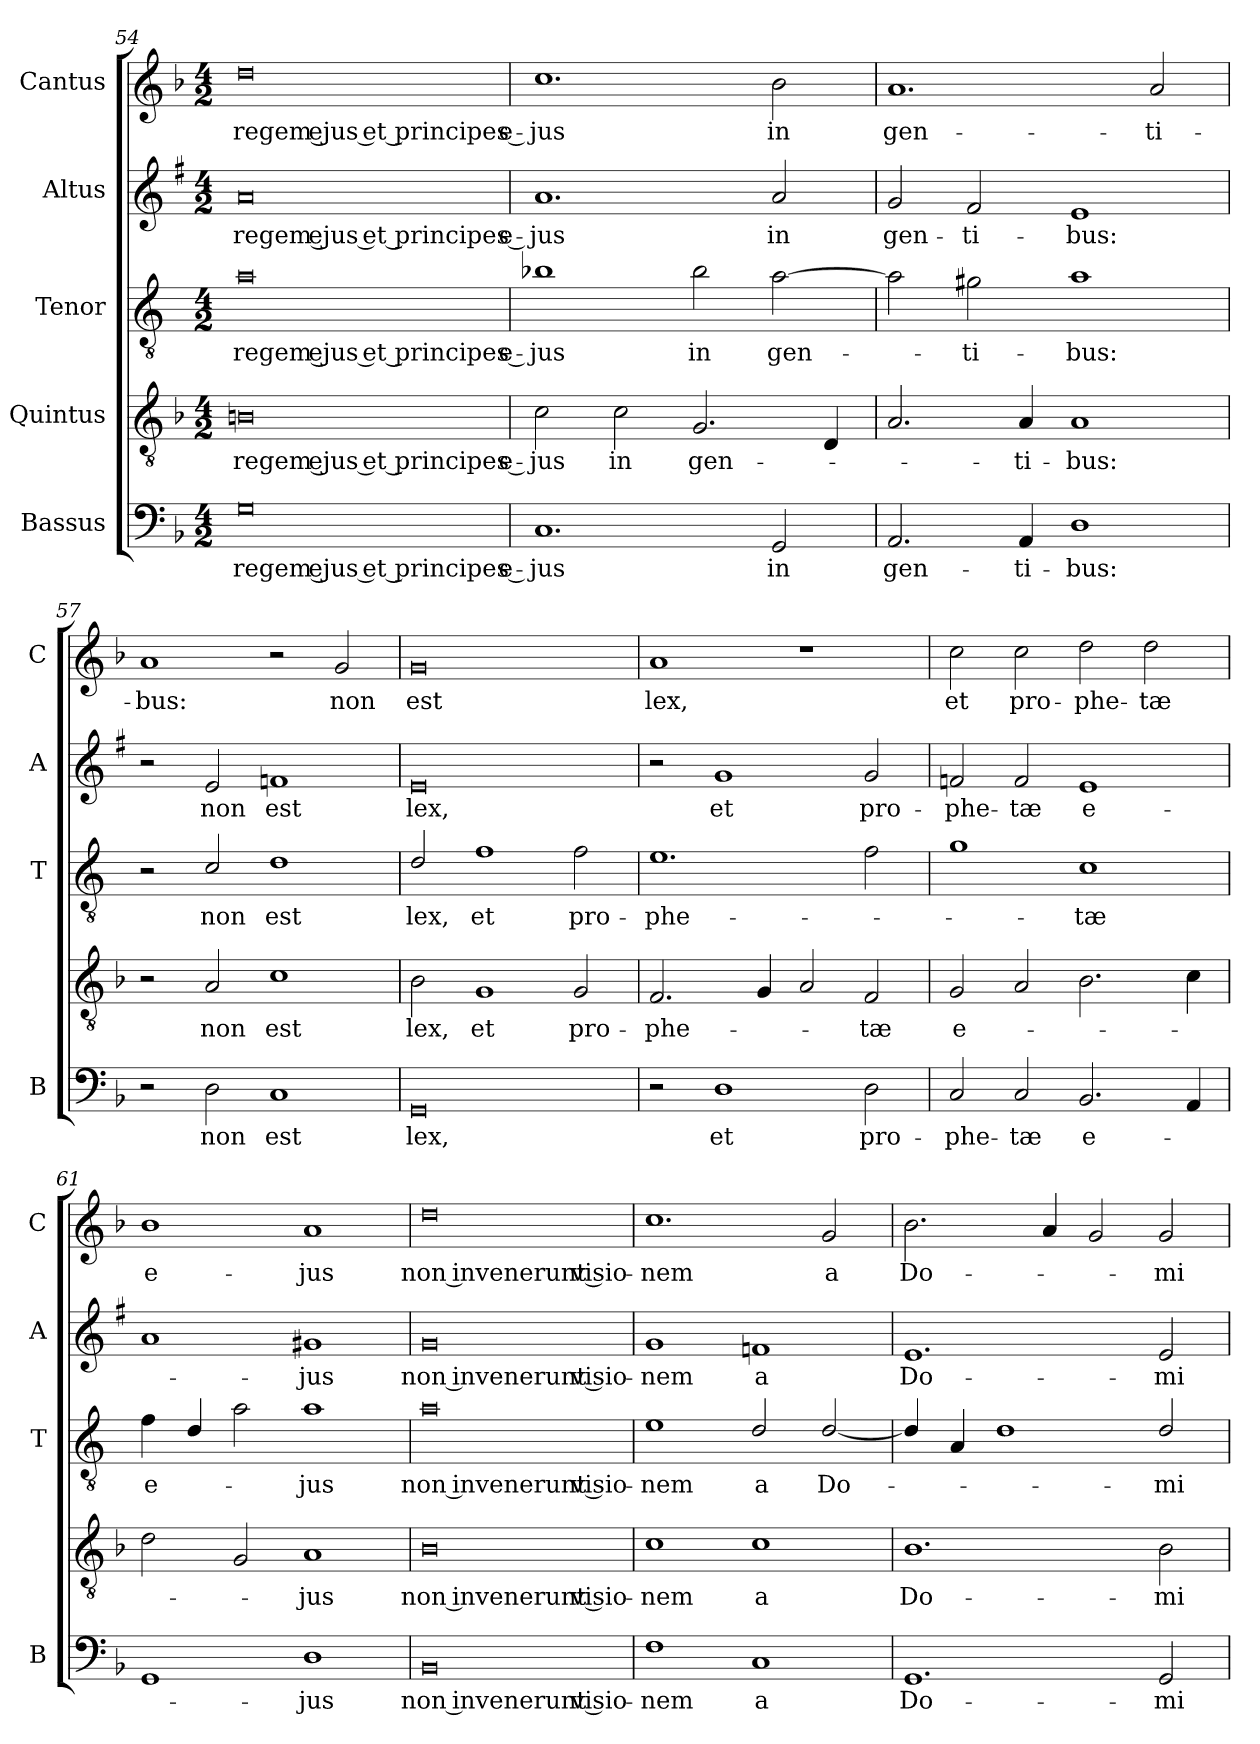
**kern	**text	**kern	**text	**kern	**text	**kern	**text	**kern	**text
*part5	*part5	*part4	*part4	*part3	*part3	*part2	*part2	*part1	*part1
*staff5	*staff5	*staff4	*staff4	*staff3	*staff3	*staff2	*staff2	*staff1	*staff1
*I"Bassus	*	*I"Quintus	*	*I"Tenor	*	*I"Altus	*	*I"Cantus	*
*I'B	*	*	*	*I'T	*	*I'A	*	*I'C	*
*clefF4	*	*clefGv2	*	*clefGv2	*	*clefG2	*	*clefG2	*
*	*	*	*	*ITrd4c7	*	*ITrd1c2	*	*	*
*k[b-]	*	*k[b-]	*	*k[b-]	*	*k[b-]	*	*k[b-]	*
*F:	*	*F:	*	*F:	*	*F:	*	*F:	*
*M4/2	*	*M4/2	*	*M4/2	*	*M4/2	*	*M4/2	*
=54	=54	=54	=54	=54	=54	=54	=54	=54	=54
!	!LO:LY:b	!	!LO:LY:b	!	!LO:LY:b	!	!LO:LY:b	!	!LO:LY:b
0G	regem ejus et principes e-	0Bn	regem ejus et principes e-	0d	regem ejus et principes e-	0g	regem ejus et principes e-	0dd	regem ejus et principes e-
=55	=55	=55	=55	=55	=55	=55	=55	=55	=55
!	!LO:LY:b	!	!LO:LY:b	!	!LO:LY:b	!	!LO:LY:b	!	!LO:LY:b
1.C	-jus	2c\	-jus	1e-X	-jus	1.g	-jus	1.cc	-jus
!	!	!	!LO:LY:b	!	!	!	!	!	!
.	.	2c\	in	.	.	.	.	.	.
!	!	!	!LO:LY:b	!	!LO:LY:b	!	!	!	!
.	.	2.G/	gen-	2e-\	in	.	.	.	.
!	!LO:LY:b	!	!	!	!LO:LY:b	!	!LO:LY:b	!	!LO:LY:b
2GG/	in	.	.	[2d\	gen-	2g/	in	2b-\	in
.	.	4D/	.	.	.	.	.	.	.
!!LO:LB:g=z
=56	=56	=56	=56	=56	=56	=56	=56	=56	=56
!	!LO:LY:b	!	!	!	!	!	!LO:LY:b	!	!LO:LY:b
2.AA/	gen-	2.A/	.	2d\]	.	2f/	gen-	1.a	gen-
!	!	!	!	!	!LO:LY:b	!	!LO:LY:b	!	!
.	.	.	.	2c#X\	-ti-	2e/	-ti-	.	.
!	!LO:LY:b	!	!LO:LY:b	!	!	!	!	!	!
4AA/	-ti-	4A/	-ti-	.	.	.	.	.	.
!	!LO:LY:b	!	!LO:LY:b	!	!LO:LY:b	!	!LO:LY:b	!	!
1D	-bus:	1A	-bus:	1d	-bus:	1d	-bus:	.	.
!	!	!	!	!	!	!	!	!	!LO:LY:b
.	.	.	.	.	.	.	.	2a/	-ti-
=57	=57	=57	=57	=57	=57	=57	=57	=57	=57
!	!	!	!	!	!	!	!	!	!LO:LY:b
2r	.	2r	.	2r	.	2r	.	1a	-bus:
!	!LO:LY:b	!	!LO:LY:b	!	!LO:LY:b	!	!LO:LY:b	!	!
2D\	non	2A/	non	2F/	non	2d/	non	.	.
!	!LO:LY:b	!	!LO:LY:b	!	!LO:LY:b	!	!LO:LY:b	!	!
1C	est	1c	est	1G	est	1e-X	est	2r	.
!	!	!	!	!	!	!	!	!	!LO:LY:b
.	.	.	.	.	.	.	.	2g/	non
=58	=58	=58	=58	=58	=58	=58	=58	=58	=58
!	!LO:LY:b	!	!LO:LY:b	!	!LO:LY:b	!	!LO:LY:b	!	!LO:LY:b
0GG	lex,	2B-\	lex,	2G/	lex,	0d	lex,	0g	est
!	!	!	!LO:LY:b	!	!LO:LY:b	!	!	!	!
.	.	1G	et	1B-	et	.	.	.	.
!	!	!	!LO:LY:b	!	!LO:LY:b	!	!	!	!
.	.	2G/	pro-	2B-\	pro-	.	.	.	.
=59	=59	=59	=59	=59	=59	=59	=59	=59	=59
!	!	!	!LO:LY:b	!	!LO:LY:b	!	!	!	!LO:LY:b
2r	.	2.F/	-phe-	1.A	-phe-	2r	.	1a	lex,
!	!LO:LY:b	!	!	!	!	!	!LO:LY:b	!	!
1D	et	.	.	.	.	1f	et	.	.
.	.	4G/	.	.	.	.	.	.	.
.	.	2A/	.	.	.	.	.	1r	.
!	!LO:LY:b	!	!LO:LY:b	!	!	!	!LO:LY:b	!	!
2D\	pro-	2F/	-tæ	2B-\	.	2f/	pro-	.	.
=60	=60	=60	=60	=60	=60	=60	=60	=60	=60
!	!LO:LY:b	!	!LO:LY:b	!	!	!	!LO:LY:b	!	!LO:LY:b
2C/	-phe-	2G/	e-	1c	.	2e-X/	-phe-	2cc\	et
!	!LO:LY:b	!	!	!	!	!	!LO:LY:b	!	!LO:LY:b
2C/	-tæ	2A/	.	.	.	2e-/	-tæ	2cc\	pro-
!	!LO:LY:b	!	!	!	!LO:LY:b	!	!LO:LY:b	!	!LO:LY:b
2.BB-/	e-	2.B-\	.	1F	-tæ	1d	e-	2dd\	-phe-
!	!	!	!	!	!	!	!	!	!LO:LY:b
.	.	.	.	.	.	.	.	2dd\	-tæ
4AA/	.	4c\	.	.	.	.	.	.	.
!!LO:PB:g=z
=61	=61	=61	=61	=61	=61	=61	=61	=61	=61
!	!	!	!	!	!LO:LY:b	!	!	!	!LO:LY:b
1GG	.	2d\	.	4B-\	e-	1g	.	1b-	e-
.	.	.	.	4G/	.	.	.	.	.
.	.	2G/	.	2d\	.	.	.	.	.
!	!LO:LY:b	!	!LO:LY:b	!	!LO:LY:b	!	!LO:LY:b	!	!LO:LY:b
1D	-jus	1A	-jus	1d	-jus	1f#X	-jus	1a	-jus
=62	=62	=62	=62	=62	=62	=62	=62	=62	=62
!	!LO:LY:b	!	!LO:LY:b	!	!LO:LY:b	!	!LO:LY:b	!	!LO:LY:b
0BB-	non invenerunt visio-	0B-	non invenerunt visio-	0d	non invenerunt visio-	0f	non invenerunt visio-	0dd	non invenerunt visio-
=63	=63	=63	=63	=63	=63	=63	=63	=63	=63
!	!LO:LY:b	!	!LO:LY:b	!	!LO:LY:b	!	!LO:LY:b	!	!LO:LY:b
1F	-nem	1c	-nem	1A	-nem	1f	-nem	1.cc	-nem
!	!LO:LY:b	!	!LO:LY:b	!	!LO:LY:b	!	!LO:LY:b	!	!
1C	a	1c	a	2G/	a	1e-X	a	.	.
!	!	!	!	!	!LO:LY:b	!	!	!	!LO:LY:b
.	.	.	.	[2G/	Do-	.	.	2g/	a
=64	=64	=64	=64	=64	=64	=64	=64	=64	=64
!	!LO:LY:b	!	!LO:LY:b	!	!	!	!LO:LY:b	!	!LO:LY:b
1.GG	Do-	1.B-	Do-	4G/]	.	1.d	Do-	2.b-\	Do-
.	.	.	.	4D/	.	.	.	.	.
.	.	.	.	1G	.	.	.	.	.
.	.	.	.	.	.	.	.	4a/	.
.	.	.	.	.	.	.	.	2g/	.
!	!LO:LY:b	!	!LO:LY:b	!	!LO:LY:b	!	!LO:LY:b	!	!LO:LY:b
2GG/	-mi-	2B-\	-mi-	2G/	-mi-	2d/	-mi-	2g/	-mi-
=	=	=	=	=	=	=	=	=	=
*-	*-	*-	*-	*-	*-	*-	*-	*-	*-
